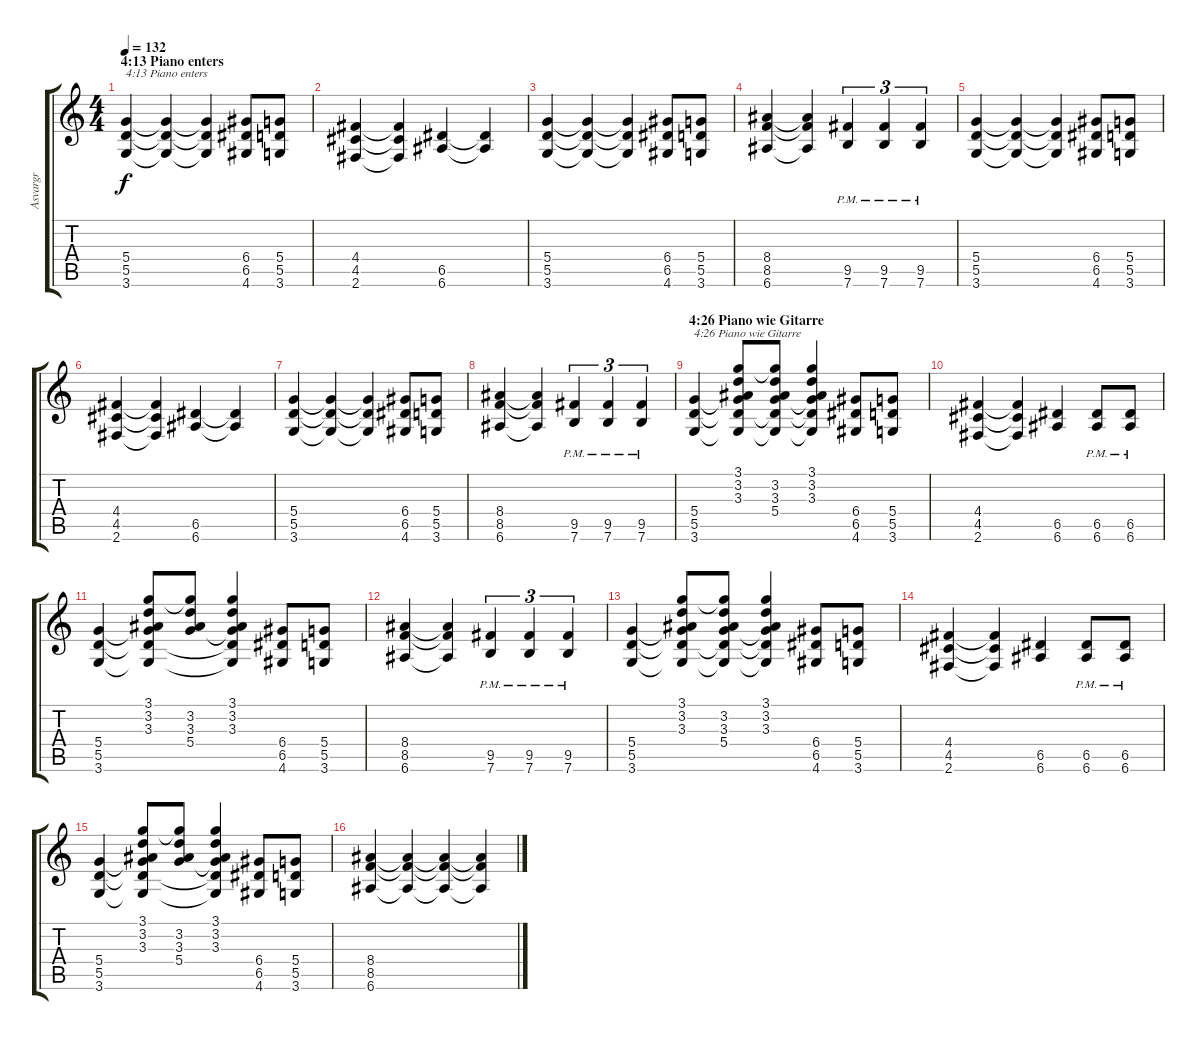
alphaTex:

\track ("Asvargr" "Asvargr") {instrument overdrivenguitar}
\staff {score tabs}
\tuning (E4 B3 G3 D3 A2 E2) {hide}
\ts (4 4)
\section ("" "4:13 Piano enters")
\tempo 132
\clef g2
\ks c
(5.4 5.5 3.6).4{txt "4:13 Piano enters" dy f} (5.4{t} 5.5{t} 3.6{t}).4 (5.4{t} 5.5{t} 3.6{t}).4 (6.4 6.5 4.6).8 (5.4 5.5 3.6).8 |
(4.4 4.5 2.6).4 (4.4{t} 4.5{t} 2.6{t}).4 (6.5 6.6).4 (6.5{t} 6.6{t}).4 |
(5.4 5.5 3.6).4 (5.4{t} 5.5{t} 3.6{t}).4 (5.4{t} 5.5{t} 3.6{t}).4 (6.4 6.5 4.6).8 (5.4 5.5 3.6).8 |
(8.4 8.5 6.6).4 (8.4{t} 8.5{t} 6.6{t}).4 (9.5{pm} 7.6{pm}).4{tu (3 2)} (9.5{pm} 7.6{pm}).4{tu (3 2)} (9.5{pm} 7.6{pm}).4{tu (3 2)} |
(5.4 5.5 3.6).4 (5.4{t} 5.5{t} 3.6{t}).4 (5.4{t} 5.5{t} 3.6{t}).4 (6.4 6.5 4.6).8 (5.4 5.5 3.6).8 |
(4.4 4.5 2.6).4 (4.4{t} 4.5{t} 2.6{t}).4 (6.5 6.6).4 (6.5{t} 6.6{t}).4 |
(5.4 5.5 3.6).4 (5.4{t} 5.5{t} 3.6{t}).4 (5.4{t} 5.5{t} 3.6{t}).4 (6.4 6.5 4.6).8 (5.4 5.5 3.6).8 |
(8.4 8.5 6.6).4 (8.4{t} 8.5{t} 6.6{t}).4 (9.5{pm} 7.6{pm}).4{tu (3 2)} (9.5{pm} 7.6{pm}).4{tu (3 2)} (9.5{pm} 7.6{pm}).4{tu (3 2)} |
\section ("" "4:26 Piano wie Gitarre")
(5.4 5.5 3.6).4{txt "4:26 Piano wie Gitarre"} (3.1 3.2 3.3 5.4{t} 5.5{t} 3.6{t}).8 (3.1{t} 3.2 3.3 5.4 5.5{t} 3.6{t}).8 (3.1 3.2 3.3 5.4{t} 5.5{t} 3.6{t}).4 (6.4 6.5 4.6).8 (5.4 5.5 3.6).8 |
(4.4 4.5 2.6).4 (4.4{t} 4.5{t} 2.6{t}).4 (6.5 6.6).4 (6.5{pm} 6.6{pm}).8 (6.5{pm} 6.6{pm}).8 |
(5.4 5.5 3.6).4 (3.1 3.2 3.3 5.4{t} 5.5{t} 3.6{t}).8 (3.1{t} 3.2 3.3 5.4).8 (3.1 3.2 3.3 5.4{t} 5.5{t} 3.6{t}).4 (6.4 6.5 4.6).8 (5.4 5.5 3.6).8 |
(8.4 8.5 6.6).4 (8.4{t} 8.5{t} 6.6{t}).4 (9.5{pm} 7.6{pm}).4{tu (3 2)} (9.5{pm} 7.6{pm}).4{tu (3 2)} (9.5{pm} 7.6{pm}).4{tu (3 2)} |
(5.4 5.5 3.6).4 (3.1 3.2 3.3 5.4{t} 5.5{t} 3.6{t}).8 (3.1{t} 3.2 3.3 5.4 5.5{t} 3.6{t}).8 (3.1 3.2 3.3 5.4{t} 5.5{t} 3.6{t}).4 (6.4 6.5 4.6).8 (5.4 5.5 3.6).8 |
(4.4 4.5 2.6).4 (4.4{t} 4.5{t} 2.6{t}).4 (6.5 6.6).4 (6.5{pm} 6.6{pm}).8 (6.5{pm} 6.6{pm}).8 |
(5.4 5.5 3.6).4 (3.1 3.2 3.3 5.4{t} 5.5{t} 3.6{t}).8 (3.1{t} 3.2 3.3 5.4).8 (3.1 3.2 3.3 5.4{t} 5.5{t} 3.6{t}).4 (6.4 6.5 4.6).8 (5.4 5.5 3.6).8 |
(8.4 8.5 6.6).4 (8.4{t} 8.5{t} 6.6{t}).4 (8.4{t} 8.5{t} 6.6{t}).4 (8.4{t} 8.5{t} 6.6{t}).4
